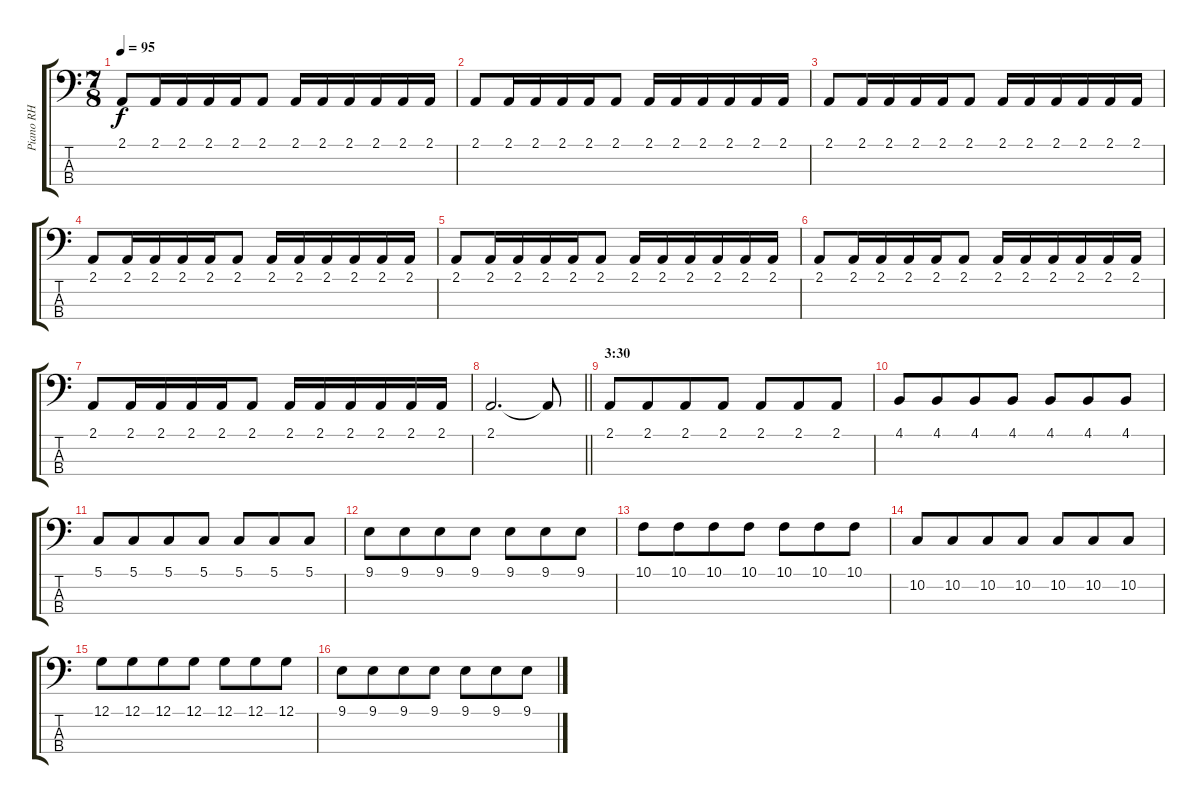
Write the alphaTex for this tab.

\track ("Piano RH" "Piano RH") {instrument acousticgrandpiano}
\staff {score tabs}
\tuning (G2 D2 A1 E1) {hide}
\ts (7 8)
\tempo 95
\clef f4
\ks c
2.1.8{dy f} 2.1.16 2.1.16 2.1.16 2.1.16 2.1.8 2.1.16 2.1.16 2.1.16 2.1.16 2.1.16 2.1.16 |
2.1.8 2.1.16 2.1.16 2.1.16 2.1.16 2.1.8 2.1.16 2.1.16 2.1.16 2.1.16 2.1.16 2.1.16 |
2.1.8 2.1.16 2.1.16 2.1.16 2.1.16 2.1.8 2.1.16 2.1.16 2.1.16 2.1.16 2.1.16 2.1.16 |
2.1.8 2.1.16 2.1.16 2.1.16 2.1.16 2.1.8 2.1.16 2.1.16 2.1.16 2.1.16 2.1.16 2.1.16 |
2.1.8 2.1.16 2.1.16 2.1.16 2.1.16 2.1.8 2.1.16 2.1.16 2.1.16 2.1.16 2.1.16 2.1.16 |
2.1.8 2.1.16 2.1.16 2.1.16 2.1.16 2.1.8 2.1.16 2.1.16 2.1.16 2.1.16 2.1.16 2.1.16 |
2.1.8 2.1.16 2.1.16 2.1.16 2.1.16 2.1.8 2.1.16 2.1.16 2.1.16 2.1.16 2.1.16 2.1.16 |
\barLineRight lightlight
2.1.2{d} 2.1{t}.8 |
\section ("" "3:30")
2.1.8 2.1.8 2.1.8 2.1.8 2.1.8 2.1.8 2.1.8 |
4.1.8 4.1.8 4.1.8 4.1.8 4.1.8 4.1.8 4.1.8 |
5.1.8 5.1.8 5.1.8 5.1.8 5.1.8 5.1.8 5.1.8 |
9.1.8 9.1.8 9.1.8 9.1.8 9.1.8 9.1.8 9.1.8 |
10.1.8 10.1.8 10.1.8 10.1.8 10.1.8 10.1.8 10.1.8 |
10.2.8 10.2.8 10.2.8 10.2.8 10.2.8 10.2.8 10.2.8 |
12.1.8 12.1.8 12.1.8 12.1.8 12.1.8 12.1.8 12.1.8 |
9.1.8 9.1.8 9.1.8 9.1.8 9.1.8 9.1.8 9.1.8
